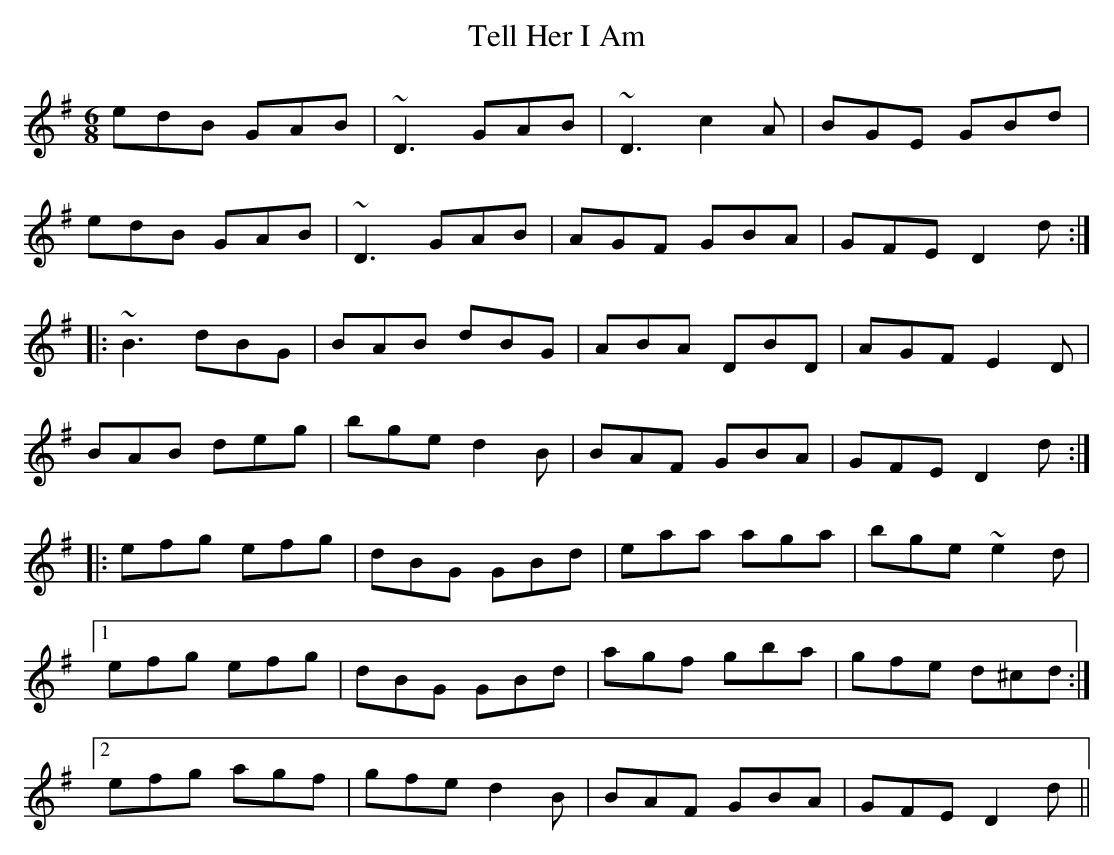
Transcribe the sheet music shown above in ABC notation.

X:1
T:Tell Her I Am
M:6/8
K:G
edB GAB|~D3 GAB|~D3 c2A|BGE GBd|
edB GAB|~D3 GAB|AGF GBA|GFE D2d:|
|:~B3 dBG|BAB dBG|ABA DBD|AGF E2D|
BAB deg|bge d2B|BAF GBA|GFE D2d:|
|:efg efg|dBG GBd|eaa aga|bge ~e2d|
[1 efg efg|dBG GBd|agf gba|gfe d^cd:|
[2 efg agf|gfe d2B|BAF GBA|GFE D2d||
